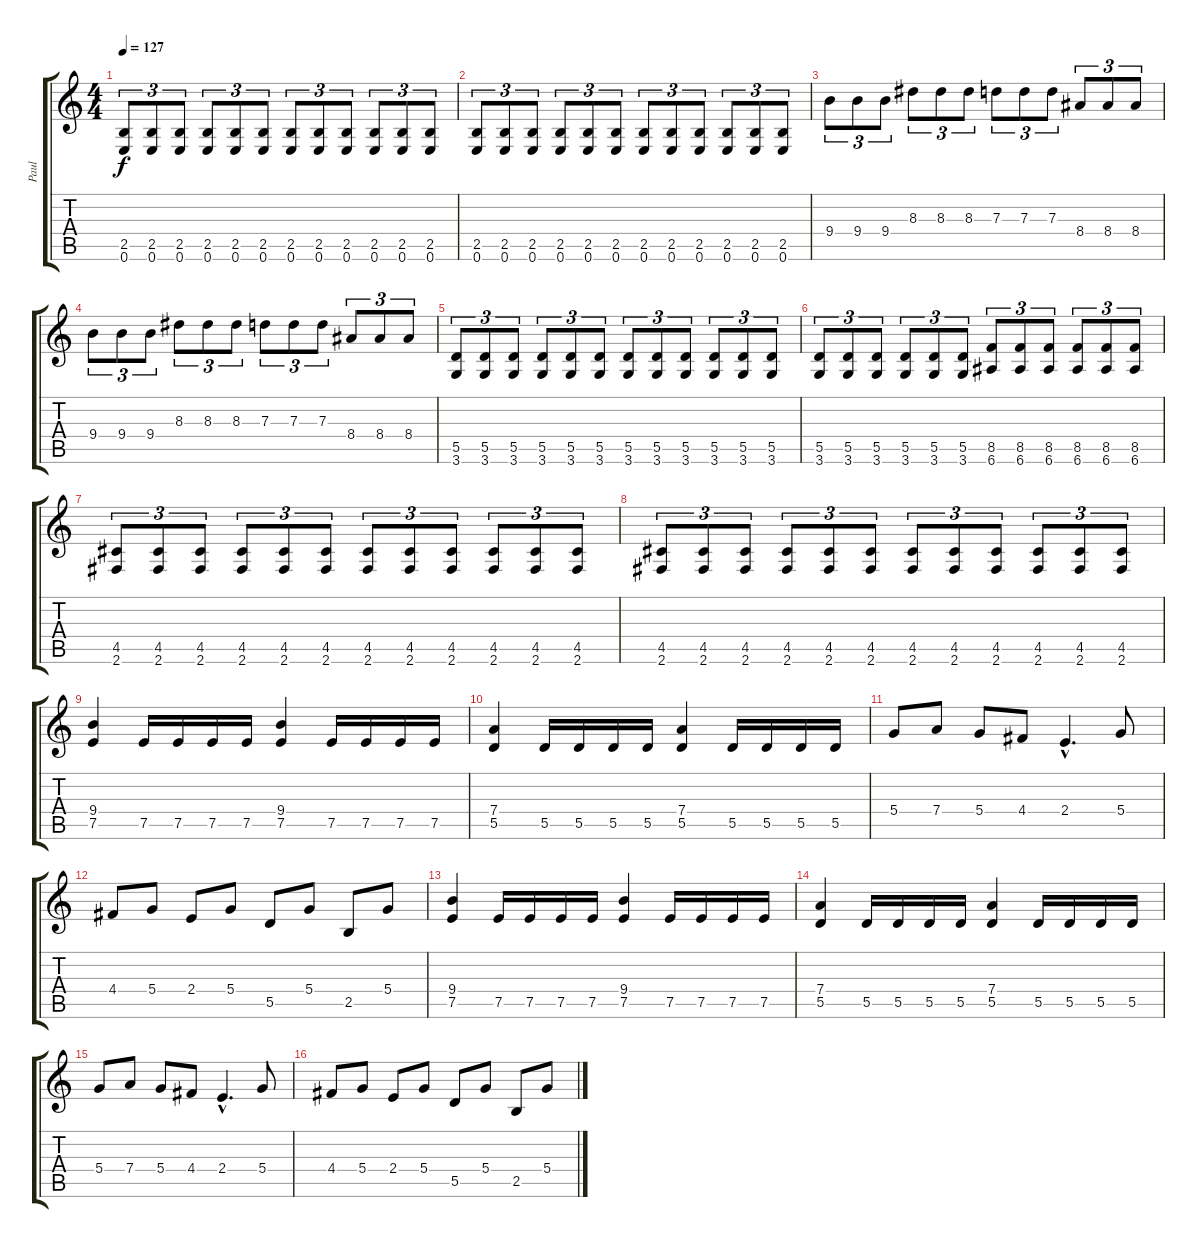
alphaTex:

\track ("Paul" "Paul") {instrument overdrivenguitar}
\staff {score tabs}
\tuning (E4 B3 G3 D3 A2 E2) {hide}
\ts (4 4)
\tempo 127
\clef g2
\ks c
(2.5 0.6).8{tu (3 2) dy f} (2.5 0.6).8{tu (3 2)} (2.5 0.6).8{tu (3 2)} (2.5 0.6).8{tu (3 2)} (2.5 0.6).8{tu (3 2)} (2.5 0.6).8{tu (3 2)} (2.5 0.6).8{tu (3 2)} (2.5 0.6).8{tu (3 2)} (2.5 0.6).8{tu (3 2)} (2.5 0.6).8{tu (3 2)} (2.5 0.6).8{tu (3 2)} (2.5 0.6).8{tu (3 2)} |
(2.5 0.6).8{tu (3 2)} (2.5 0.6).8{tu (3 2)} (2.5 0.6).8{tu (3 2)} (2.5 0.6).8{tu (3 2)} (2.5 0.6).8{tu (3 2)} (2.5 0.6).8{tu (3 2)} (2.5 0.6).8{tu (3 2)} (2.5 0.6).8{tu (3 2)} (2.5 0.6).8{tu (3 2)} (2.5 0.6).8{tu (3 2)} (2.5 0.6).8{tu (3 2)} (2.5 0.6).8{tu (3 2)} |
9.4.8{tu (3 2)} 9.4.8{tu (3 2)} 9.4.8{tu (3 2)} 8.3.8{tu (3 2)} 8.3.8{tu (3 2)} 8.3.8{tu (3 2)} 7.3.8{tu (3 2)} 7.3.8{tu (3 2)} 7.3.8{tu (3 2)} 8.4.8{tu (3 2)} 8.4.8{tu (3 2)} 8.4.8{tu (3 2)} |
9.4.8{tu (3 2)} 9.4.8{tu (3 2)} 9.4.8{tu (3 2)} 8.3.8{tu (3 2)} 8.3.8{tu (3 2)} 8.3.8{tu (3 2)} 7.3.8{tu (3 2)} 7.3.8{tu (3 2)} 7.3.8{tu (3 2)} 8.4.8{tu (3 2)} 8.4.8{tu (3 2)} 8.4.8{tu (3 2)} |
(5.5 3.6).8{tu (3 2)} (5.5 3.6).8{tu (3 2)} (5.5 3.6).8{tu (3 2)} (5.5 3.6).8{tu (3 2)} (5.5 3.6).8{tu (3 2)} (5.5 3.6).8{tu (3 2)} (5.5 3.6).8{tu (3 2)} (5.5 3.6).8{tu (3 2)} (5.5 3.6).8{tu (3 2)} (5.5 3.6).8{tu (3 2)} (5.5 3.6).8{tu (3 2)} (5.5 3.6).8{tu (3 2)} |
(5.5 3.6).8{tu (3 2)} (5.5 3.6).8{tu (3 2)} (5.5 3.6).8{tu (3 2)} (5.5 3.6).8{tu (3 2)} (5.5 3.6).8{tu (3 2)} (5.5 3.6).8{tu (3 2)} (8.5 6.6).8{tu (3 2)} (8.5 6.6).8{tu (3 2)} (8.5 6.6).8{tu (3 2)} (8.5 6.6).8{tu (3 2)} (8.5 6.6).8{tu (3 2)} (8.5 6.6).8{tu (3 2)} |
(4.5 2.6).8{tu (3 2)} (4.5 2.6).8{tu (3 2)} (4.5 2.6).8{tu (3 2)} (4.5 2.6).8{tu (3 2)} (4.5 2.6).8{tu (3 2)} (4.5 2.6).8{tu (3 2)} (4.5 2.6).8{tu (3 2)} (4.5 2.6).8{tu (3 2)} (4.5 2.6).8{tu (3 2)} (4.5 2.6).8{tu (3 2)} (4.5 2.6).8{tu (3 2)} (4.5 2.6).8{tu (3 2)} |
(4.5 2.6).8{tu (3 2)} (4.5 2.6).8{tu (3 2)} (4.5 2.6).8{tu (3 2)} (4.5 2.6).8{tu (3 2)} (4.5 2.6).8{tu (3 2)} (4.5 2.6).8{tu (3 2)} (4.5 2.6).8{tu (3 2)} (4.5 2.6).8{tu (3 2)} (4.5 2.6).8{tu (3 2)} (4.5 2.6).8{tu (3 2)} (4.5 2.6).8{tu (3 2)} (4.5 2.6).8{tu (3 2)} |
(9.4 7.5).4 7.5.16 7.5.16 7.5.16 7.5.16 (9.4 7.5).4 7.5.16 7.5.16 7.5.16 7.5.16 |
(7.4 5.5).4 5.5.16 5.5.16 5.5.16 5.5.16 (7.4 5.5).4 5.5.16 5.5.16 5.5.16 5.5.16 |
5.4.8 7.4.8 5.4.8 4.4.8 2.4{hac}.4{d} 5.4.8 |
4.4.8 5.4.8 2.4.8 5.4.8 5.5.8 5.4.8 2.5.8 5.4.8 |
(9.4 7.5).4 7.5.16 7.5.16 7.5.16 7.5.16 (9.4 7.5).4 7.5.16 7.5.16 7.5.16 7.5.16 |
(7.4 5.5).4 5.5.16 5.5.16 5.5.16 5.5.16 (7.4 5.5).4 5.5.16 5.5.16 5.5.16 5.5.16 |
5.4.8 7.4.8 5.4.8 4.4.8 2.4{hac}.4{d} 5.4.8 |
4.4.8 5.4.8 2.4.8 5.4.8 5.5.8 5.4.8 2.5.8 5.4.8
